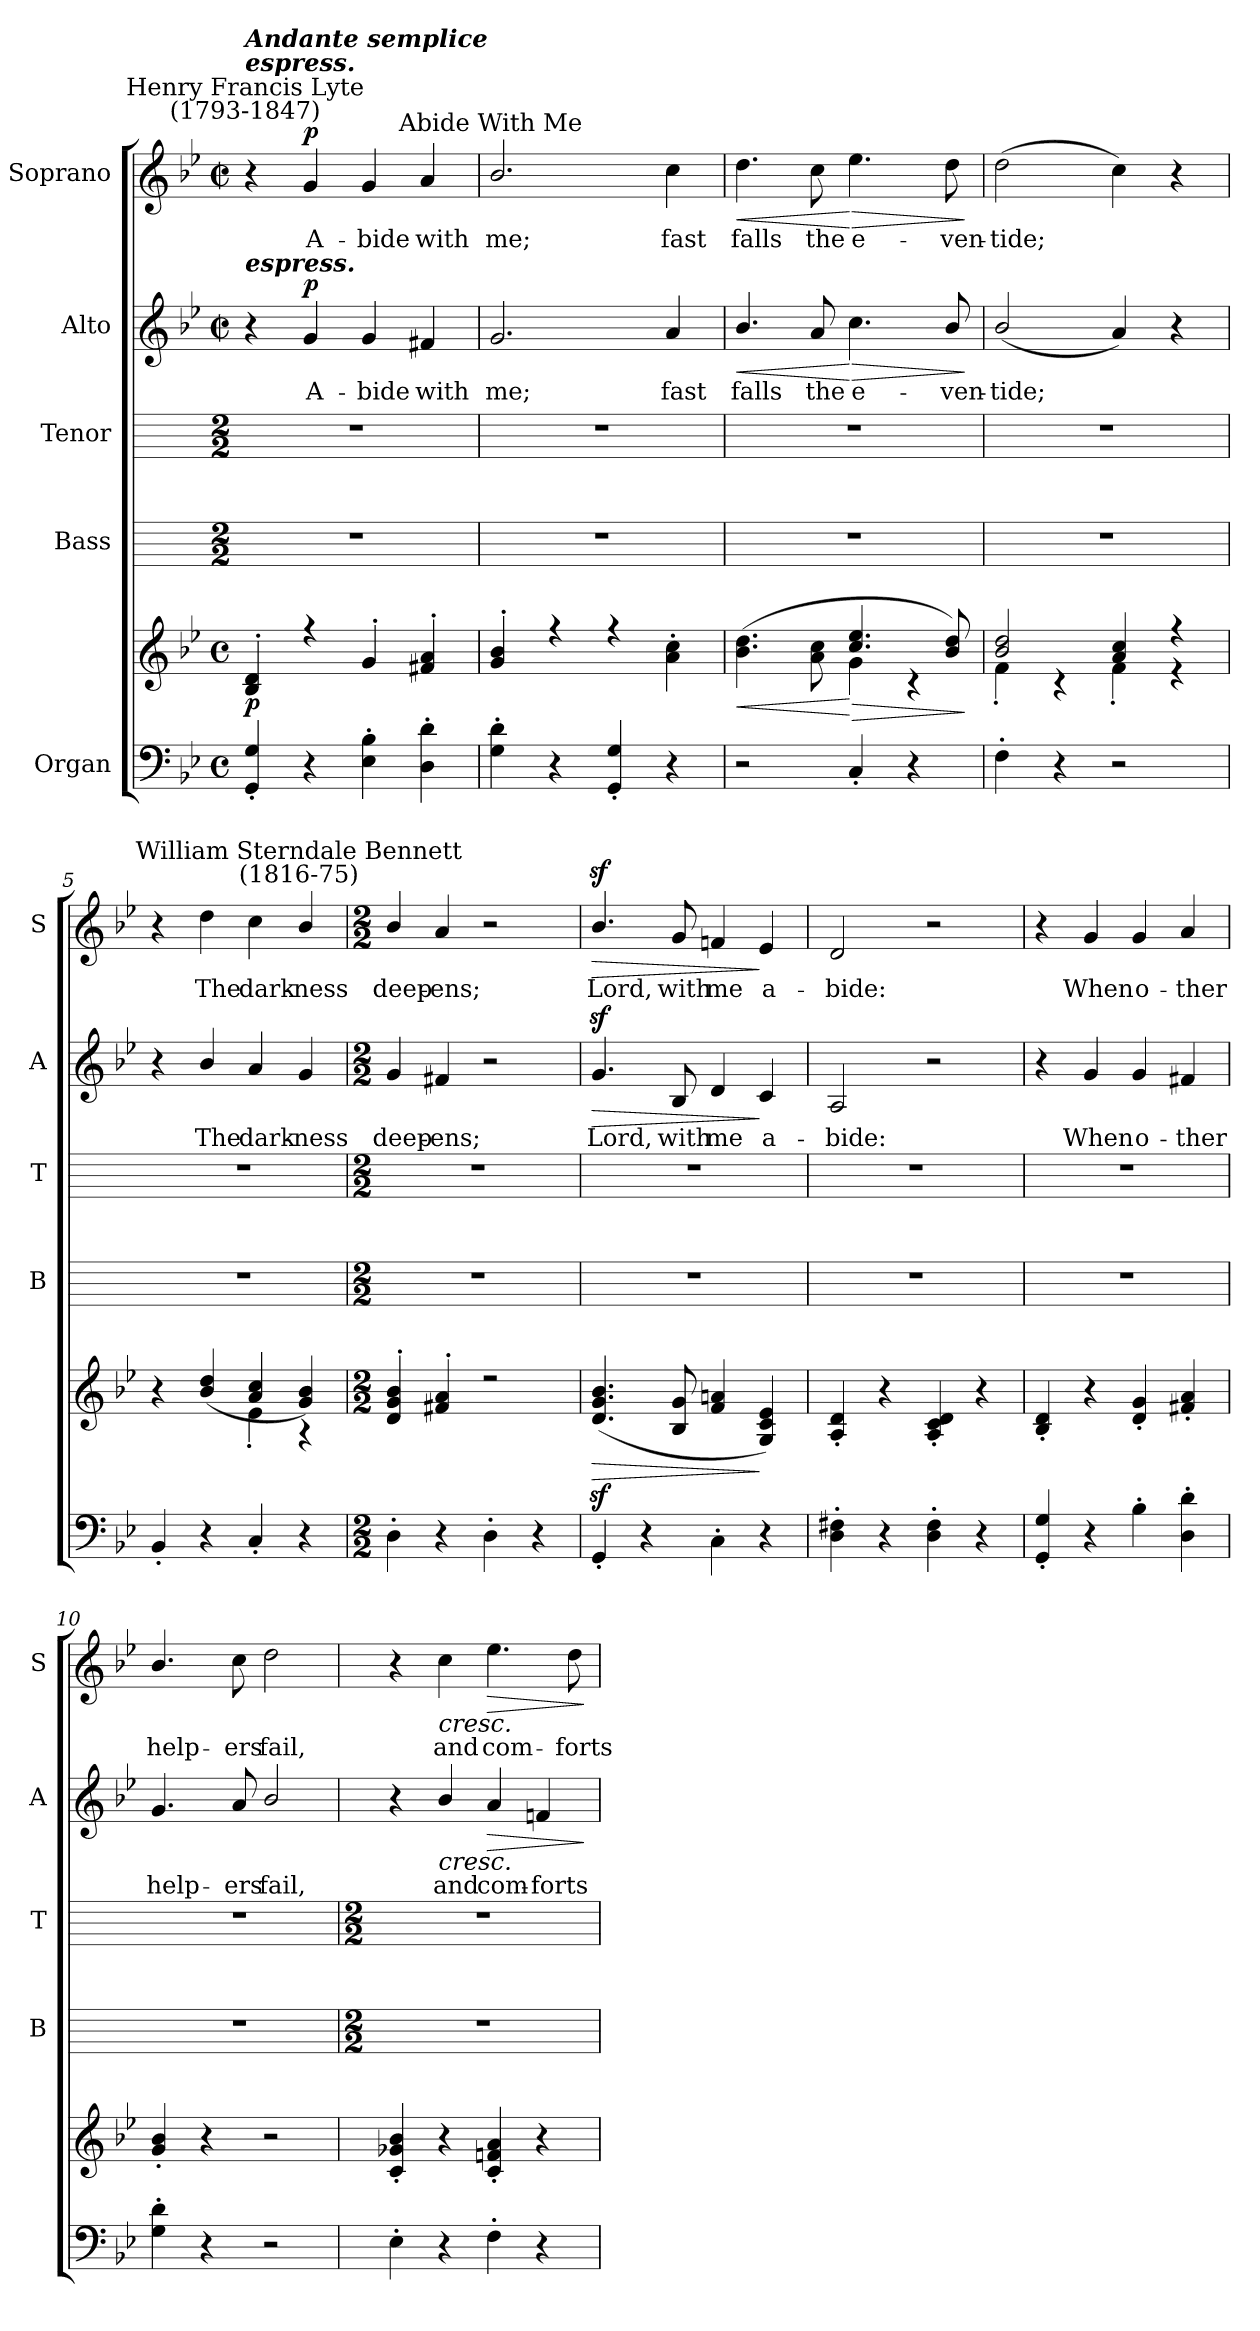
**kern	**kern	**dynam	**kern	**kern	**kern	**text	**dynam	**kern	**text	**dynam
*part5	*part5	*part5	*part4	*part3	*part2	*part2	*part2	*part1	*part1	*part1
*staff6	*staff5	*staff5/6	*staff4	*staff3	*staff2	*staff2	*staff2	*staff1	*staff1	*staff1
*I"Organ	*	*	*I"Bass	*I"Tenor	*I"Alto	*	*	*I"Soprano	*	*
*	*	*	*I'B	*I'T	*I'A	*	*	*I'S	*	*
*clefF4	*clefG2	*	*	*	*clefG2	*	*	*clefG2	*	*
*k[b-e-]	*k[b-e-]	*	*	*	*k[b-e-]	*	*	*k[b-e-]	*	*
*B-:	*B-:	*	*	*	*B-:	*	*	*B-:	*	*
*M4/4	*M4/4	*	*M2/2	*M2/2	*M2/2	*	*	*M2/2	*	*
*met(c)	*met(c)	*	*	*	*met(c|)	*	*	*met(c|)	*	*
=1	=1	=1	=1	=1	=1	=1	=1	=1	=1	=1
*	*^	*	*	*	*	*	*	*	*	*
!	!	!	!	!	!	!	!	!	!LO:TX:a:cj:t=Henry Francis Lyte\n(1793-1847)	!	!
!	!	!	!	!	!	!	!	!	!LO:TX:a:Bi:t=espress.	!	!
!	!	!	!	!	!	!	!	!	!LO:TX:a:Bi:t=Andante semplice	!	!
!	!	!	!	!	!	!LO:TX:a:Bi:t=espress.	!	!	!	!	!
!	!	!	!LO:DY:b	!	!	!	!	!	!	!	!
4GG' 4G'	4B-' 4d'	1ryy	p	1r	1r	4r	.	.	4r	.	.
!	!	!	!	!	!	!	!LO:LY:b	!LO:DY:b	!	!LO:LY:b	!LO:DY:b
4r	4r	.	.	.	.	4g	A-	p	4g	A-	p
!	!	!	!	!	!	!	!LO:LY:b	!	!	!LO:LY:b	!
4E-' 4B-'	4g'	.	.	.	.	4g	-bide	.	4g	-bide	.
!	!	!	!	!	!	!	!LO:LY:b	!	!	!LO:LY:b	!
4D' 4d'	4f#X' 4a'	.	.	.	.	4f#X	with	.	4a	with	.
=2	=2	=2	=2	=2	=2	=2	=2	=2	=2	=2	=2
!	!	!	!	!	!	!	!	!	!LO:TX:a:cj:t=Abide With Me	!	!
!	!	!	!	!	!	!	!LO:LY:b	!	!	!LO:LY:b	!
4G' 4d'	4g' 4b-'	1ryy	.	1r	1r	2.g	me;	.	2.b-/	me;	.
4r	4r	.	.	.	.	.	.	.	.	.	.
4GG' 4G'	4r	.	.	.	.	.	.	.	.	.	.
!	!	!	!	!	!	!	!LO:LY:b	!	!	!LO:LY:b	!
4r	4a\' 4cc\'	.	.	.	.	4a	fast	.	4cc	fast	.
=3	=3	=3	=3	=3	=3	=3	=3	=3	=3	=3	=3
!	!	!	!LO:HP:b	!	!	!	!LO:LY:b	!LO:HP:b	!	!LO:LY:b	!LO:HP:b
2r	(>4.b-\ 4.dd\	2ryy	<	1r	1r	4.b-/	falls	<	4.dd	falls	<
!	!	!	!	!	!	!	!LO:LY:b	!	!	!LO:LY:b	!
.	8a 8cc	.	.	.	.	8a	the	.	8cc	the	.
!	!	!	!LO:HP:n=1:b	!	!	!	!LO:LY:b	!LO:HP:n=1:b	!	!LO:LY:b	!LO:HP:n=1:b
4C'	4.cc/ 4.ee-/	4g\	[ >	.	.	4.cc	e-	[ >	4.ee-	e-	[ >
4r	.	4r	.	.	.	.	.	.	.	.	.
!	!	!	!	!	!	!	!LO:LY:b	!	!	!LO:LY:b	!
.	8b-/ 8dd/)	.	.	.	.	8b-/	-ven-	.	8dd	-ven-	.
*	*v	*v	*	*	*	*	*	*	*	*	*
.	.	]	.	.	.	.	]	.	.	]
=4	=4	=4	=4	=4	=4	=4	=4	=4	=4	=4
*	*^	*	*	*	*	*	*	*	*	*
!	!	!	!	!	!	!	!LO:LY:b	!	!	!LO:LY:b	!
4F'	2b-/ 2dd/	4f'\	.	1r	1r	(<2b-/	-tide;	.	(>2dd	-tide;	.
4r	.	4r	.	.	.	.	.	.	.	.	.
2r	4a/ 4cc/	4f'\	.	.	.	4a)	.	.	4cc)	.	.
.	4r	4r	.	.	.	4r	.	.	4r	.	.
=5	=5	=5	=5	=5	=5	=5	=5	=5	=5	=5	=5
4BB-'	4r	2ryy	.	1r	1r	4r	.	.	4r	.	.
!	!	!	!	!	!	!	!LO:LY:b	!	!	!LO:LY:b	!
4r	(>4b-/ 4dd/	.	.	.	.	4b-/	The	.	4dd	The	.
!	!	!	!	!	!	!	!LO:LY:b	!	!	!LO:LY:b	!
4C'	4a/ 4cc/	4e-'\	.	.	.	4a	dark-	.	4cc	dark-	.
!	!	!	!	!	!	!	!	!	!LO:TX:a:cj:t=William Sterndale Bennett\n(1816-75)	!	!
!	!	!	!	!	!	!	!LO:LY:b	!	!	!LO:LY:b	!
4r	4g/ 4b-/)	4r	.	.	.	4g	-ness	.	4b-/	-ness	.
!!LO:LB:g=z
=6	=6	=6	=6	=6	=6	=6	=6	=6	=6	=6	=6
*M2/2	*M2/2	*	*	*M2/2	*M2/2	*M2/2	*	*	*M2/2	*	*
!	!	!	!	!	!	!	!LO:LY:b	!	!	!LO:LY:b	!
4D'	4d' 4g' 4b-'	1ryy	.	1r	1r	4g	deep-	.	4b-/	deep-	.
!	!	!	!	!	!	!	!LO:LY:b	!	!	!LO:LY:b	!
4r	4f#X' 4a'	.	.	.	.	4f#X	-ens;	.	4a	-ens;	.
4D'	2r	.	.	.	.	2r	.	.	2r	.	.
4r	.	.	.	.	.	.	.	.	.	.	.
*	*v	*v	*	*	*	*	*	*	*	*	*
=7	=7	=7	=7	=7	=7	=7	=7	=7	=7	=7
!	!	!LO:HP:b	!	!	!	!LO:LY:b	!LO:HP:b	!	!LO:LY:b	!LO:HP:b
4GG'	(>4.dz< 4.gz< 4.b-z<	>	1r	1r	4.gz<	Lord,	>	4.b-z</	Lord,	>
4r	.	.	.	.	.	.	.	.	.	.
!	!	!	!	!	!	!LO:LY:b	!	!	!LO:LY:b	!
.	8B- 8g	.	.	.	8B-	with	.	8g	with	.
!	!	!	!	!	!	!LO:LY:b	!	!	!LO:LY:b	!
4C'\	4f 4an	.	.	.	4d	me	.	4fn	me	.
!	!	!	!	!	!	!LO:LY:b	!	!	!LO:LY:b	!
4r	4G 4c 4e-)	]	.	.	4c	a-	]	4e-	a-	]
=8	=8	=8	=8	=8	=8	=8	=8	=8	=8	=8
!	!	!	!	!	!	!LO:LY:b	!	!	!LO:LY:b	!
4D' 4F#X'	4A' 4d'	.	1r	1r	2A	-bide:	.	2d	-bide:	.
4r	4r	.	.	.	.	.	.	.	.	.
4D' 4F#'	4A' 4c' 4d'	.	.	.	2r	.	.	2r	.	.
4r	4r	.	.	.	.	.	.	.	.	.
=9	=9	=9	=9	=9	=9	=9	=9	=9	=9	=9
4GG' 4G'	4B-' 4d'	.	1r	1r	4r	.	.	4r	.	.
!	!	!	!	!	!	!LO:LY:b	!	!	!LO:LY:b	!
4r	4r	.	.	.	4g	When	.	4g	When	.
!	!	!	!	!	!	!LO:LY:b	!	!	!LO:LY:b	!
4B-'	4d' 4g'	.	.	.	4g	o-	.	4g	o-	.
!	!	!	!	!	!	!LO:LY:b	!	!	!LO:LY:b	!
4D' 4d'	4f#X' 4a'	.	.	.	4f#X	-ther	.	4a	-ther	.
=10	=10	=10	=10	=10	=10	=10	=10	=10	=10	=10
!	!	!	!	!	!	!LO:LY:b	!	!	!LO:LY:b	!
4G' 4d'	4g' 4b-'	.	1r	1r	4.g	help-	.	4.b-/	help-	.
4r	4r	.	.	.	.	.	.	.	.	.
!	!	!	!	!	!	!LO:LY:b	!	!	!LO:LY:b	!
.	.	.	.	.	8a	-ers	.	8cc	-ers	.
!	!	!	!	!	!	!LO:LY:b	!	!	!LO:LY:b	!
2r	2r	.	.	.	2b-/	fail,	.	2dd	fail,	.
!!LO:LB:g=z
=11	=11	=11	=11	=11	=11	=11	=11	=11	=11	=11
*	*	*	*M2/2	*M2/2	*	*	*	*	*	*
*^	*^	*	*	*	*	*	*	*	*	*
4E-'\	1ryy	4c' 4g-X' 4b-'	2ryy	.	1r	1r	4r	.	.	4r	.	.
!	!	!	!	!	!	!	!	!LO:LY:b	!LO:HP:b	!	!LO:LY:b	!LO:HP:b
4r	.	4r	.	.	.	.	4b-/	and	<	4cc	and	<
!	!	!	!	!	!	!	!	!LO:LY:b	!LO:HP:b	!	!LO:LY:b	!LO:HP:b
4F'\	.	4c' 4fn' 4a'	2ryy	.	.	.	4a	com-	>	4.ee-	com-	>
!	!	!	!	!	!	!	!	!LO:LY:b	!	!	!	!
4r	.	4r	.	.	.	.	4fn	-forts	[	.	.	.
!	!	!	!	!	!	!	!	!	!	!	!LO:LY:b	!
.	.	.	.	.	.	.	.	.	.	8dd	-forts	[
*v	*v	*	*	*	*	*	*	*	*	*	*	*
*	*v	*v	*	*	*	*	*	*	*	*	*
.	.	.	.	.	.	.	]	.	.	]
=	=	=	=	=	=	=	=	=	=	=
*-	*-	*-	*-	*-	*-	*-	*-	*-	*-	*-
